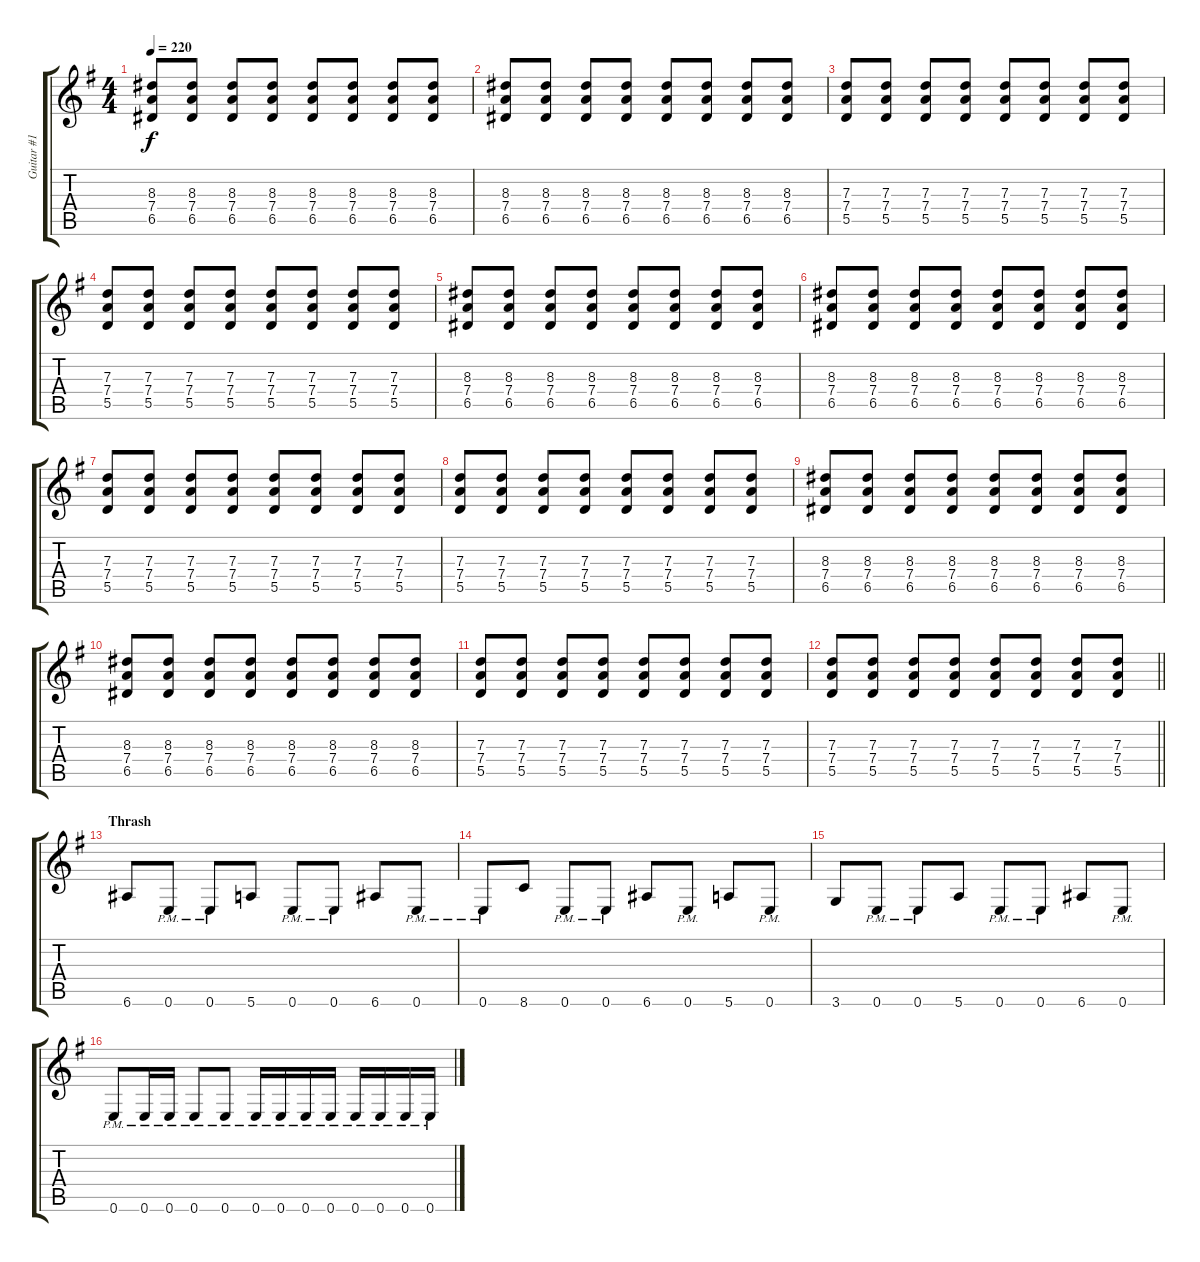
\track ("Guitar #1" "Guitar #1") {instrument distortionguitar}
\staff {score tabs}
\tuning (E4 B3 G3 D3 A2 E2) {hide}
\ts (4 4)
\tempo 220
\clef g2
\ks eminor
(8.3 7.4 6.5).8{dy f} (8.3 7.4 6.5).8 (8.3 7.4 6.5).8 (8.3 7.4 6.5).8 (8.3 7.4 6.5).8 (8.3 7.4 6.5).8 (8.3 7.4 6.5).8 (8.3 7.4 6.5).8 |
(8.3 7.4 6.5).8 (8.3 7.4 6.5).8 (8.3 7.4 6.5).8 (8.3 7.4 6.5).8 (8.3 7.4 6.5).8 (8.3 7.4 6.5).8 (8.3 7.4 6.5).8 (8.3 7.4 6.5).8 |
(7.3 7.4 5.5).8 (7.3 7.4 5.5).8 (7.3 7.4 5.5).8 (7.3 7.4 5.5).8 (7.3 7.4 5.5).8 (7.3 7.4 5.5).8 (7.3 7.4 5.5).8 (7.3 7.4 5.5).8 |
(7.3 7.4 5.5).8 (7.3 7.4 5.5).8 (7.3 7.4 5.5).8 (7.3 7.4 5.5).8 (7.3 7.4 5.5).8 (7.3 7.4 5.5).8 (7.3 7.4 5.5).8 (7.3 7.4 5.5).8 |
(8.3 7.4 6.5).8 (8.3 7.4 6.5).8 (8.3 7.4 6.5).8 (8.3 7.4 6.5).8 (8.3 7.4 6.5).8 (8.3 7.4 6.5).8 (8.3 7.4 6.5).8 (8.3 7.4 6.5).8 |
(8.3 7.4 6.5).8 (8.3 7.4 6.5).8 (8.3 7.4 6.5).8 (8.3 7.4 6.5).8 (8.3 7.4 6.5).8 (8.3 7.4 6.5).8 (8.3 7.4 6.5).8 (8.3 7.4 6.5).8 |
(7.3 7.4 5.5).8 (7.3 7.4 5.5).8 (7.3 7.4 5.5).8 (7.3 7.4 5.5).8 (7.3 7.4 5.5).8 (7.3 7.4 5.5).8 (7.3 7.4 5.5).8 (7.3 7.4 5.5).8 |
(7.3 7.4 5.5).8 (7.3 7.4 5.5).8 (7.3 7.4 5.5).8 (7.3 7.4 5.5).8 (7.3 7.4 5.5).8 (7.3 7.4 5.5).8 (7.3 7.4 5.5).8 (7.3 7.4 5.5).8 |
(8.3 7.4 6.5).8 (8.3 7.4 6.5).8 (8.3 7.4 6.5).8 (8.3 7.4 6.5).8 (8.3 7.4 6.5).8 (8.3 7.4 6.5).8 (8.3 7.4 6.5).8 (8.3 7.4 6.5).8 |
(8.3 7.4 6.5).8 (8.3 7.4 6.5).8 (8.3 7.4 6.5).8 (8.3 7.4 6.5).8 (8.3 7.4 6.5).8 (8.3 7.4 6.5).8 (8.3 7.4 6.5).8 (8.3 7.4 6.5).8 |
(7.3 7.4 5.5).8 (7.3 7.4 5.5).8 (7.3 7.4 5.5).8 (7.3 7.4 5.5).8 (7.3 7.4 5.5).8 (7.3 7.4 5.5).8 (7.3 7.4 5.5).8 (7.3 7.4 5.5).8 |
\barLineRight lightlight
(7.3 7.4 5.5).8 (7.3 7.4 5.5).8 (7.3 7.4 5.5).8 (7.3 7.4 5.5).8 (7.3 7.4 5.5).8 (7.3 7.4 5.5).8 (7.3 7.4 5.5).8 (7.3 7.4 5.5).8 |
\section ("" "Thrash")
6.6.8 0.6{pm}.8 0.6{pm}.8 5.6.8 0.6{pm}.8 0.6{pm}.8 6.6.8 0.6{pm}.8 |
0.6{pm}.8 8.6.8 0.6{pm}.8 0.6{pm}.8 6.6.8 0.6{pm}.8 5.6.8 0.6{pm}.8 |
3.6.8 0.6{pm}.8 0.6{pm}.8 5.6.8 0.6{pm}.8 0.6{pm}.8 6.6.8 0.6{pm}.8 |
0.6{pm}.8 0.6{pm}.16 0.6{pm}.16 0.6{pm}.8 0.6{pm}.8 0.6{pm}.16 0.6{pm}.16 0.6{pm}.16 0.6{pm}.16 0.6{pm}.16 0.6{pm}.16 0.6{pm}.16 0.6{pm}.16
